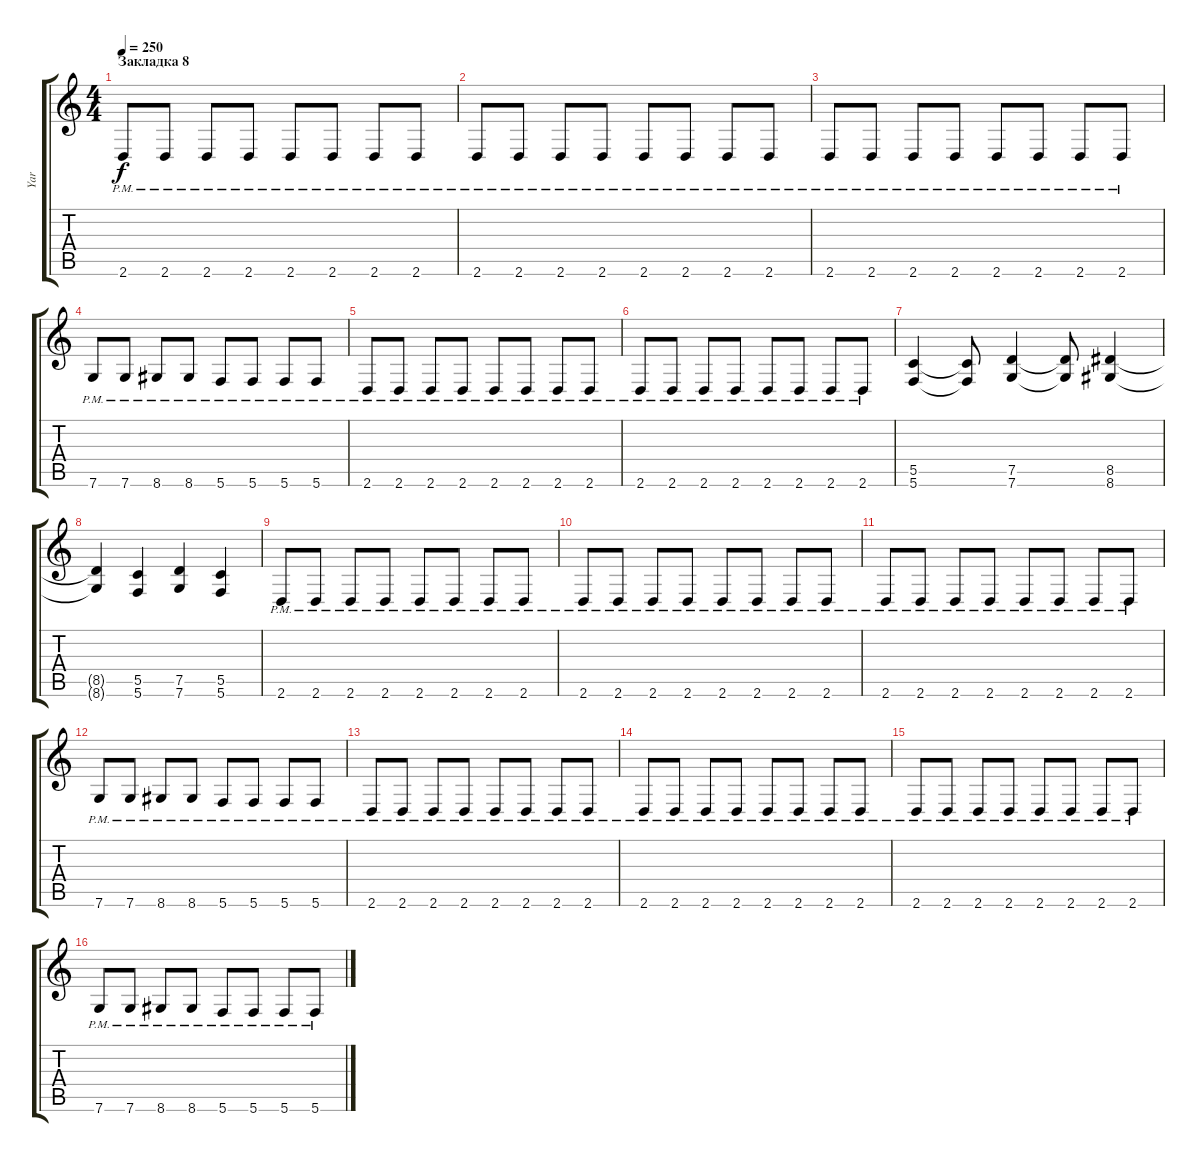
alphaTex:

\track ("Yar" "Yar") {instrument distortionguitar}
\staff {score tabs}
\tuning (D4 A3 F3 C3 G2 C2) {hide}
\ts (4 4)
\section ("" "Закладка 8")
\tempo 250
\clef g2
\ks c
2.6{pm}.8{dy f} 2.6{pm}.8 2.6{pm}.8 2.6{pm}.8 2.6{pm}.8 2.6{pm}.8 2.6{pm}.8 2.6{pm}.8 |
2.6{pm}.8 2.6{pm}.8 2.6{pm}.8 2.6{pm}.8 2.6{pm}.8 2.6{pm}.8 2.6{pm}.8 2.6{pm}.8 |
2.6{pm}.8 2.6{pm}.8 2.6{pm}.8 2.6{pm}.8 2.6{pm}.8 2.6{pm}.8 2.6{pm}.8 2.6{pm}.8 |
7.6{pm}.8 7.6{pm}.8 8.6{pm}.8 8.6{pm}.8 5.6{pm}.8 5.6{pm}.8 5.6{pm}.8 5.6{pm}.8 |
2.6{pm}.8 2.6{pm}.8 2.6{pm}.8 2.6{pm}.8 2.6{pm}.8 2.6{pm}.8 2.6{pm}.8 2.6{pm}.8 |
2.6{pm}.8 2.6{pm}.8 2.6{pm}.8 2.6{pm}.8 2.6{pm}.8 2.6{pm}.8 2.6{pm}.8 2.6{pm}.8 |
(5.5 5.6).4 (5.5{t} 5.6{t}).8 (7.5 7.6).4 (7.5{t} 7.6{t}).8 (8.5 8.6).4 |
(8.5{t} 8.6{t}).4 (5.5 5.6).4 (7.5 7.6).4 (5.5 5.6).4 |
2.6{pm}.8 2.6{pm}.8 2.6{pm}.8 2.6{pm}.8 2.6{pm}.8 2.6{pm}.8 2.6{pm}.8 2.6{pm}.8 |
2.6{pm}.8 2.6{pm}.8 2.6{pm}.8 2.6{pm}.8 2.6{pm}.8 2.6{pm}.8 2.6{pm}.8 2.6{pm}.8 |
2.6{pm}.8 2.6{pm}.8 2.6{pm}.8 2.6{pm}.8 2.6{pm}.8 2.6{pm}.8 2.6{pm}.8 2.6{pm}.8 |
7.6{pm}.8 7.6{pm}.8 8.6{pm}.8 8.6{pm}.8 5.6{pm}.8 5.6{pm}.8 5.6{pm}.8 5.6{pm}.8 |
2.6{pm}.8 2.6{pm}.8 2.6{pm}.8 2.6{pm}.8 2.6{pm}.8 2.6{pm}.8 2.6{pm}.8 2.6{pm}.8 |
2.6{pm}.8 2.6{pm}.8 2.6{pm}.8 2.6{pm}.8 2.6{pm}.8 2.6{pm}.8 2.6{pm}.8 2.6{pm}.8 |
2.6{pm}.8 2.6{pm}.8 2.6{pm}.8 2.6{pm}.8 2.6{pm}.8 2.6{pm}.8 2.6{pm}.8 2.6{pm}.8 |
7.6{pm}.8 7.6{pm}.8 8.6{pm}.8 8.6{pm}.8 5.6{pm}.8 5.6{pm}.8 5.6{pm}.8 5.6{pm}.8
